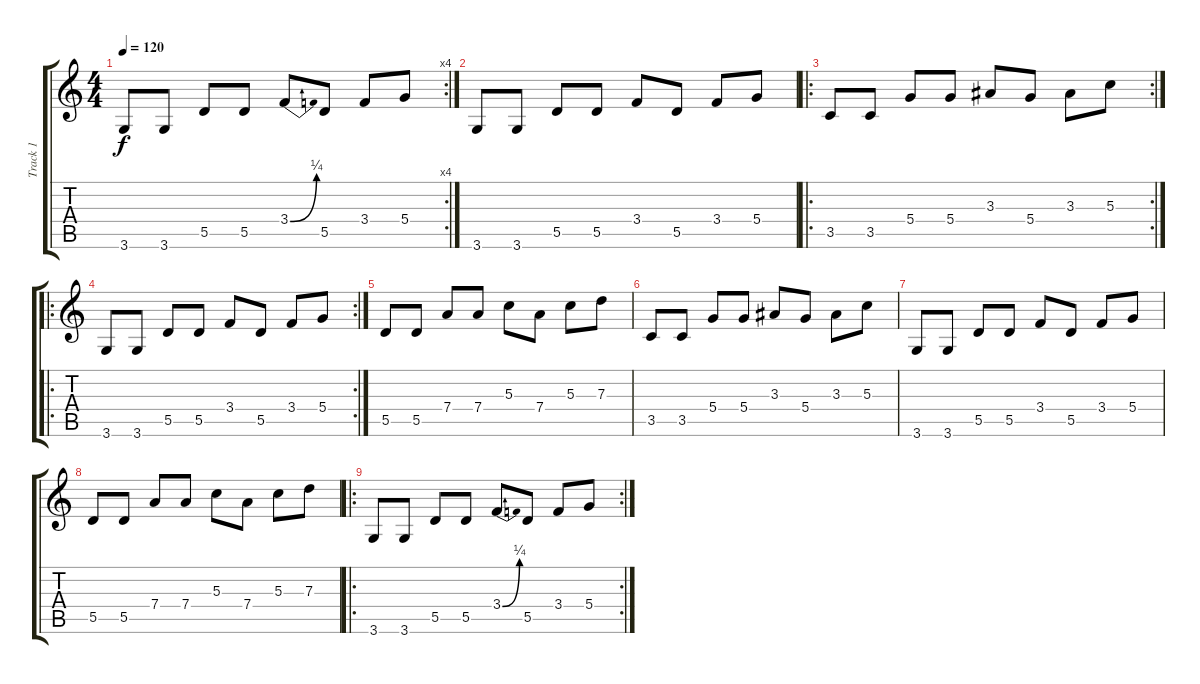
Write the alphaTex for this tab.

\track ("Track 1" "Track 1") {instrument electricguitarjazz}
\staff {score tabs}
\tuning (E4 B3 G3 D3 A2 E2) {hide}
\rc 4
\ts (4 4)
\tempo 120
\clef g2
\ks c
3.6.8{dy f instrument electricguitarjazz} 3.6.8 5.5.8 5.5.8 3.4{be (bend 0 0 60 1)}.8 5.5.8 3.4.8 5.4.8 |
3.6.8 3.6.8 5.5.8 5.5.8 3.4.8 5.5.8 3.4.8 5.4.8 |
\ro
\rc 2
3.5.8 3.5.8 5.4.8 5.4.8 3.3.8 5.4.8 3.3.8 5.3.8 |
\ro
\rc 2
3.6.8 3.6.8 5.5.8 5.5.8 3.4.8 5.5.8 3.4.8 5.4.8 |
5.5.8 5.5.8 7.4.8 7.4.8 5.3.8 7.4.8 5.3.8 7.3.8 |
3.5.8 3.5.8 5.4.8 5.4.8 3.3.8 5.4.8 3.3.8 5.3.8 |
3.6.8 3.6.8 5.5.8 5.5.8 3.4.8 5.5.8 3.4.8 5.4.8 |
5.5.8 5.5.8 7.4.8 7.4.8 5.3.8 7.4.8 5.3.8 7.3.8 |
\ro
\rc 2
3.6.8 3.6.8 5.5.8 5.5.8 3.4{be (bend 0 0 60 1)}.8 5.5.8 3.4.8 5.4.8
